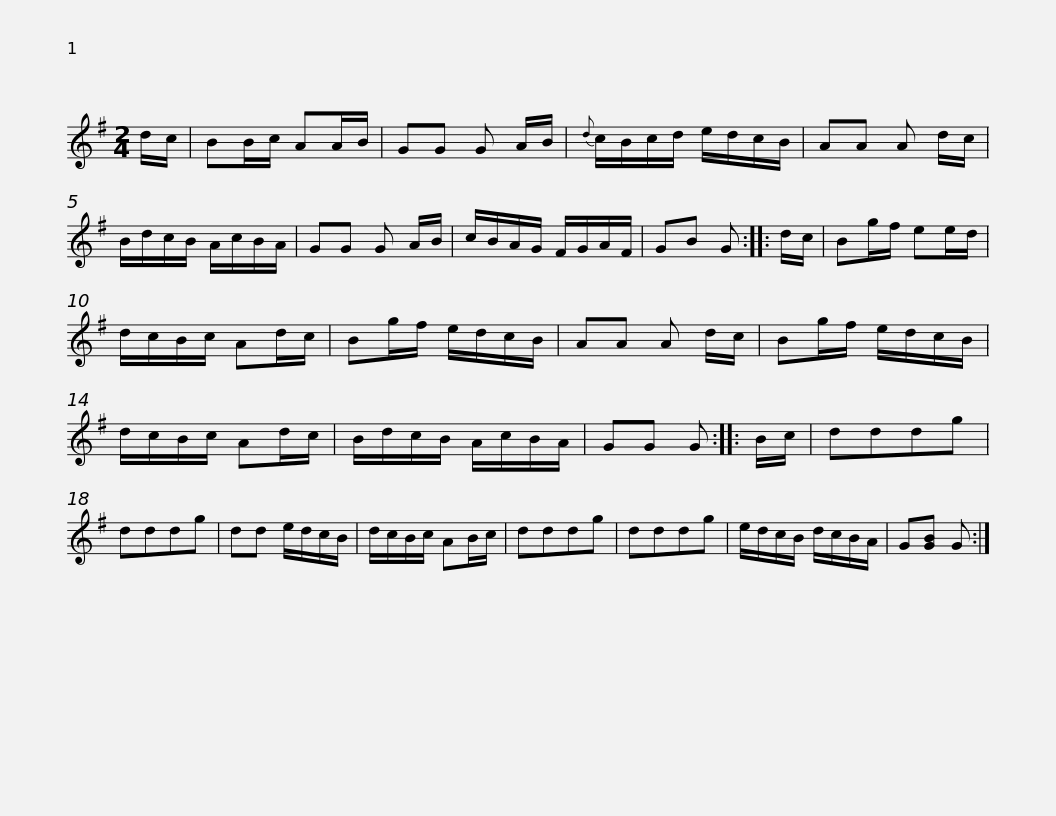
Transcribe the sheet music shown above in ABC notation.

X:1
L:1/8
M:2/4
I:linebreak $
K:G
V:1 treble
V:1
 d/c/ | BB/c/ AA/B/ | GG G A/B/ |{d} c/B/c/d/ e/d/c/B/ | AA A d/c/ | %5
 B/d/c/B/ A/c/B/A/ | GG G A/B/ |$ c/B/A/G/ F/G/A/F/ | GB G :: d/c/ | %10
 Bg/f/ ee/d/ | d/c/B/c/ Ad/c/ | Bg/f/ e/d/c/B/ | AA A d/c/ | Bg/f/ e/d/c/B/ |$ %15
 d/c/B/c/ Ad/c/ | B/d/c/B/ A/c/B/A/ | GG G :: B/c/ | dddg | %20
 dddg | dd e/d/c/B/ | d/c/B/c/ AB/c/ | dddg |$ dddg | %25
 e/d/c/B/ d/c/B/A/ | G[GB] G :| %27
